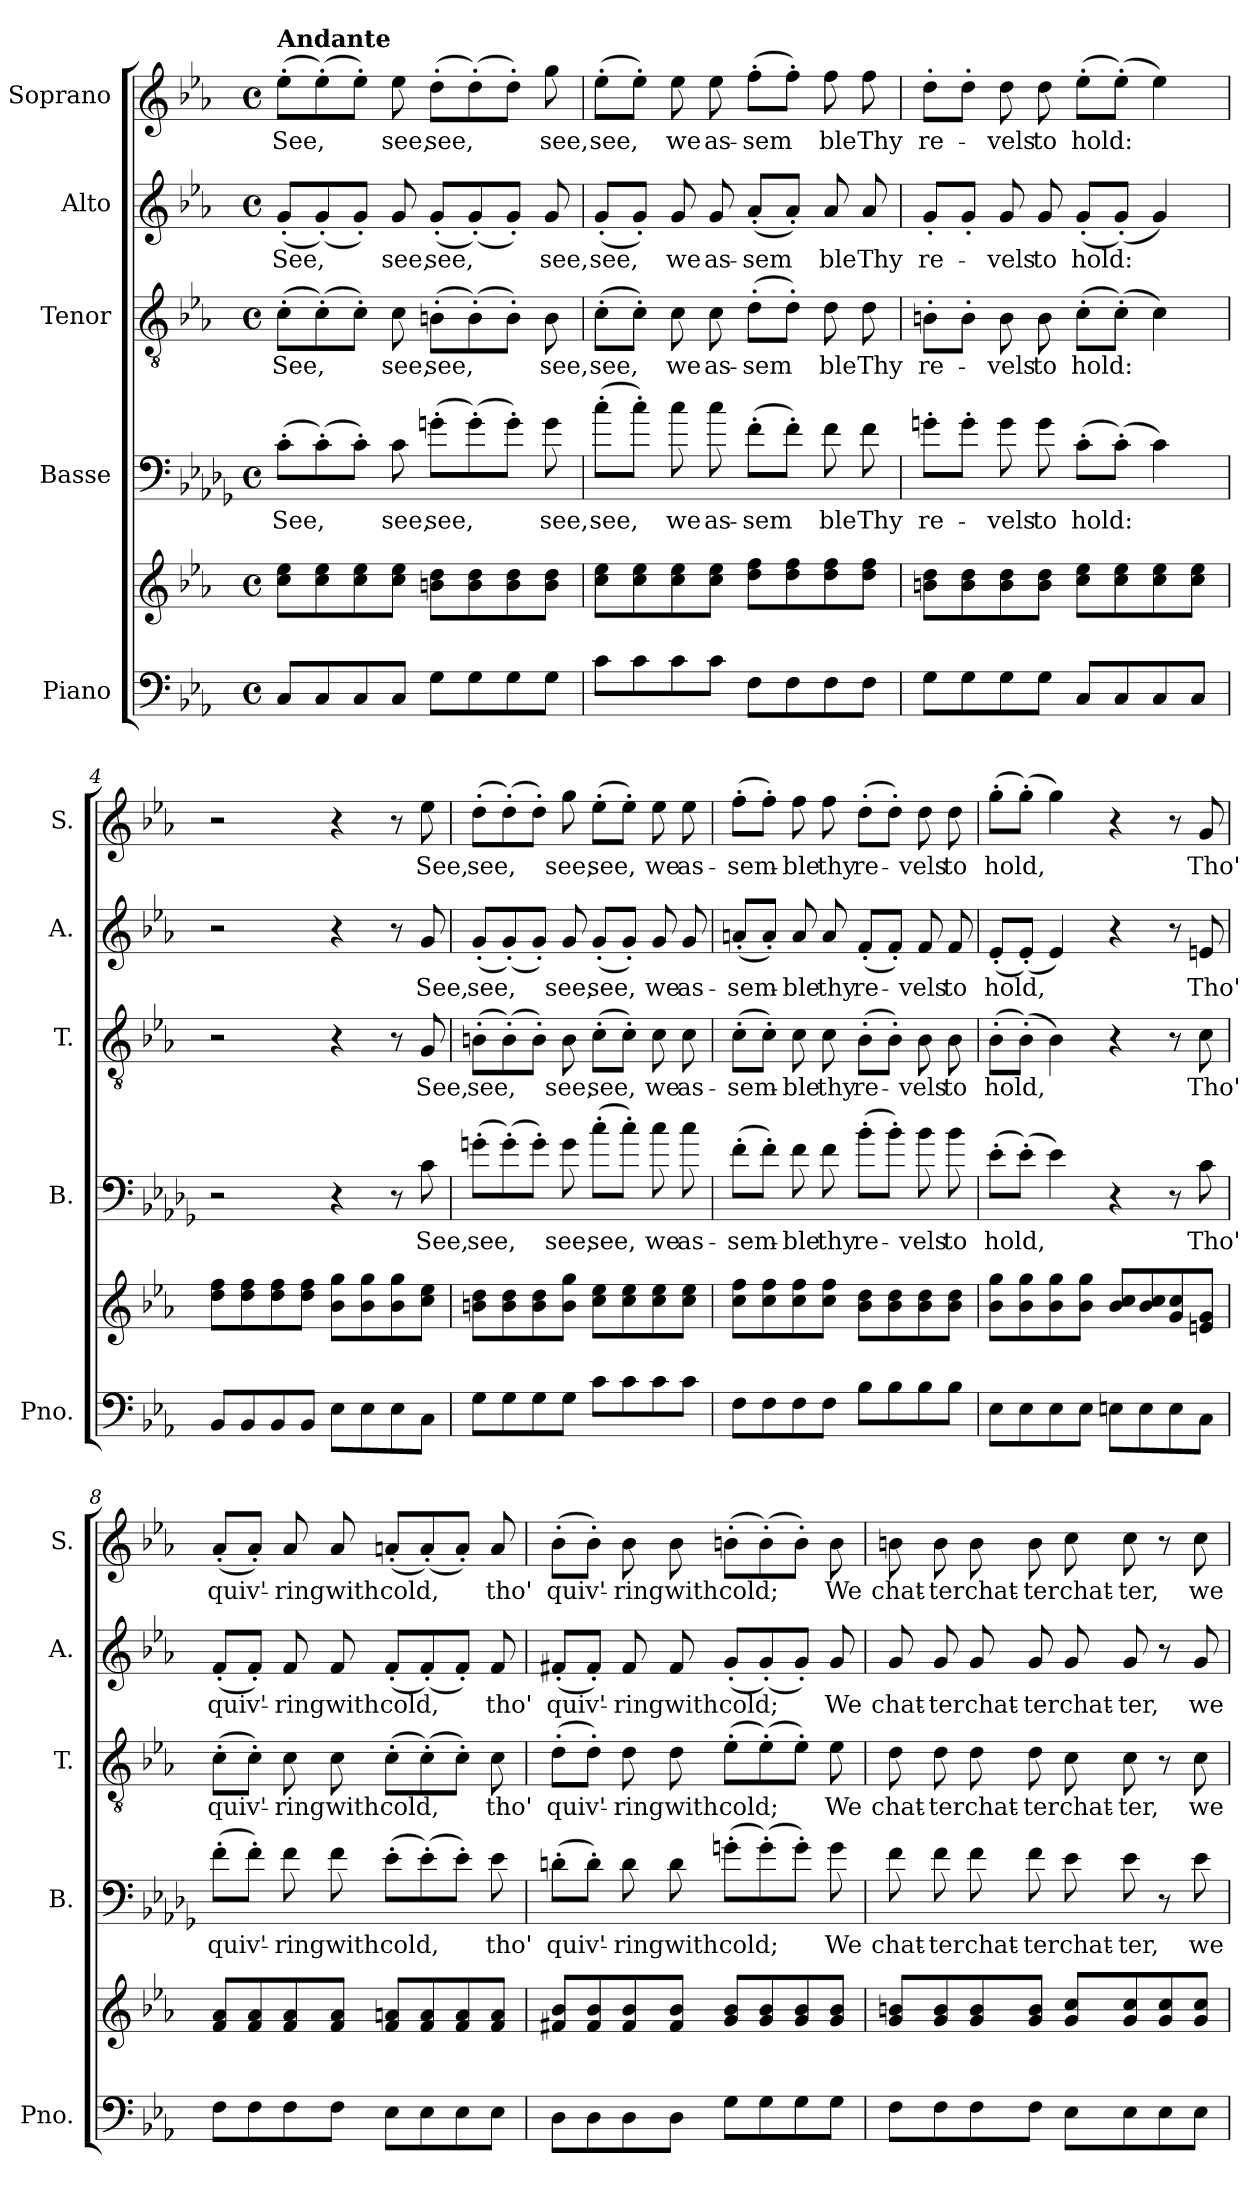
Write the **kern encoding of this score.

**kern	**kern	**kern	**text	**kern	**text	**kern	**text	**kern	**text
*part5	*part5	*part4	*part4	*part3	*part3	*part2	*part2	*part1	*part1
*staff6	*staff5	*staff4	*staff4	*staff3	*staff3	*staff2	*staff2	*staff1	*staff1
*I"Piano	*	*I"Basse	*	*I"Tenor	*	*I"Alto	*	*I"Soprano	*
*I'Pno.	*	*I'B.	*	*I'T.	*	*I'A.	*	*I'S.	*
*clefF4	*clefG2	*clefF4	*	*clefGv2	*	*clefG2	*	*clefG2	*
*	*	*ITrd8c14	*	*	*	*	*	*	*
*k[b-e-a-]	*k[b-e-a-]	*k[b-e-a-d-g-]	*	*k[b-e-a-]	*	*k[b-e-a-]	*	*k[b-e-a-]	*
*M4/4	*M4/4	*M4/4	*	*M4/4	*	*M4/4	*	*M4/4	*
*met(c)	*met(c)	*met(c)	*	*met(c)	*	*met(c)	*	*met(c)	*
*MM70	*MM70	*MM70	*	*MM70	*	*MM70	*	*MM70	*
=1	=1	=1	=1	=1	=1	=1	=1	=1	=1
!	!	!	!	!	!	!	!	!LO:TX:a:B:t=Andante	!
8C/L	8cc\ 8ee-\L	(8C'i\L	See,	(8c'\L	See,	(8g'/L	See,	(8ee-'\L	See,
8C/	8cc\ 8ee-\	(8C'i\)	.	(8c'\)	.	(8g'/)	.	(8ee-'\)	.
8C/	8cc\ 8ee-\	8C'i\J)	.	8c'\J)	.	8g'/J)	.	8ee-'\J)	.
8C/J	8cc\ 8ee-\J	8Ci\	see,	8c\	see,	8g/	see,	8ee-\	see,
8G\L	8bn\ 8dd\L	(8Gn'i\L	see,	(8Bn'\L	see,	(8g'/L	see,	(8dd'\L	see,
8G\	8b\ 8dd\	(8G'i\)	.	(8B'\)	.	(8g'/)	.	(8dd'\)	.
8G\	8b\ 8dd\	8G'i\J)	.	8B'\J)	.	8g'/J)	.	8dd'\J)	.
8G\J	8b\ 8dd\J	8Gi\	see,	8B\	see,	8g/	see,	8gg\	see,
=2	=2	=2	=2	=2	=2	=2	=2	=2	=2
8c\L	8cc\ 8ee-\L	(8c'i\L	see,	(8c'\L	see,	(8g'/L	see,	(8ee-'\L	see,
8c\	8cc\ 8ee-\	8c'i\J)	.	8c'\J)	.	8g'/J)	.	8ee-'\J)	.
8c\	8cc\ 8ee-\	8ci\	we	8c\	we	8g/	we	8ee-\	we
8c\J	8cc\ 8ee-\J	8ci\	as-	8c\	as-	8g/	as-	8ee-\	as-
8F\L	8dd\ 8ff\L	(8F'i\L	-sem	(8d'\L	-sem	(8a-'/L	-sem	(8ff'\L	-sem
8F\	8dd\ 8ff\	8F'i\J)	.	8d'\J)	.	8a-'/J)	.	8ff'\J)	.
8F\	8dd\ 8ff\	8Fi\	ble	8d\	ble	8a-/	ble	8ff\	ble
8F\J	8dd\ 8ff\J	8Fi\	Thy	8d\	Thy	8a-/	Thy	8ff\	Thy
=3	=3	=3	=3	=3	=3	=3	=3	=3	=3
8G\L	8bn\ 8dd\L	8Gn'i\L	re-	8Bn'\L	re-	8g'/L	re-	8dd'\L	re-
8G\	8b\ 8dd\	8G'i\J	.	8B'\J	.	8g'/J	.	8dd'\J	.
8G\	8b\ 8dd\	8Gi\	-vels	8B\	-vels	8g/	-vels	8dd\	-vels
8G\J	8b\ 8dd\J	8Gi\	to	8B\	to	8g/	to	8dd\	to
8C/L	8cc\ 8ee-\L	(8C'i\L	hold:	(8c'\L	hold:	(8g'/L	hold:	(8ee-'\L	hold:
8C/	8cc\ 8ee-\	(8C'i\J)	.	(8c'\J)	.	(8g'/J)	.	(8ee-'\J)	.
8C/	8cc\ 8ee-\	4Ci\)	.	4c\)	.	4g/)	.	4ee-\)	.
8C/J	8cc\ 8ee-\J	.	.	.	.	.	.	.	.
=4	=4	=4	=4	=4	=4	=4	=4	=4	=4
8BB-/L	8dd\ 8ff\L	2r	.	2r	.	2r	.	2r	.
8BB-/	8dd\ 8ff\	.	.	.	.	.	.	.	.
8BB-/	8dd\ 8ff\	.	.	.	.	.	.	.	.
8BB-/J	8dd\ 8ff\J	.	.	.	.	.	.	.	.
8E-\L	8b-\ 8gg\L	4r	.	4r	.	4r	.	4r	.
8E-\	8b-\ 8gg\	.	.	.	.	.	.	.	.
8E-\	8b-\ 8gg\	8r	.	8r	.	8r	.	8r	.
8C\J	8cc\ 8ee-\J	8Ci\	See,	8G/	See,	8g/	See,	8ee-\	See,
!!LO:LB:g=z
=5	=5	=5	=5	=5	=5	=5	=5	=5	=5
8G\L	8bn\ 8dd\L	(8Gn'i\L	see,	(8Bn'\L	see,	(8g'/L	see,	(8dd'\L	see,
8G\	8b\ 8dd\	(8G'i\)	.	(8B'\)	.	(8g'/)	.	(8dd'\)	.
8G\	8b\ 8dd\	8G'i\J)	.	8B'\J)	.	8g'/J)	.	8dd'\J)	.
8G\J	8b\ 8gg\J	8Gi\	see,	8B\	see,	8g/	see,	8gg\	see,
8c\L	8cc\ 8ee-\L	(8c'i\L	see,	(8c'\L	see,	(8g'/L	see,	(8ee-'\L	see,
8c\	8cc\ 8ee-\	8c'i\J)	.	8c'\J)	.	8g'/J)	.	8ee-'\J)	.
8c\	8cc\ 8ee-\	8ci\	we	8c\	we	8g/	we	8ee-\	we
8c\J	8cc\ 8ee-\J	8ci\	as-	8c\	as-	8g/	as-	8ee-\	as-
=6	=6	=6	=6	=6	=6	=6	=6	=6	=6
8F\L	8cc\ 8ff\L	(8F'i\L	-sem-	(8c'\L	-sem-	(8an'/L	-sem-	(8ff'\L	-sem-
8F\	8cc\ 8ff\	8F'i\J)	.	8c'\J)	.	8a'/J)	.	8ff'\J)	.
8F\	8cc\ 8ff\	8Fi\	-ble	8c\	-ble	8a/	-ble	8ff\	-ble
8F\J	8cc\ 8ff\J	8Fi\	thy	8c\	thy	8a/	thy	8ff\	thy
8B-\L	8b-\ 8dd\L	(8B-'i\L	re-	(8B-'\L	re-	(8f'/L	re-	(8dd'\L	re-
8B-\	8b-\ 8dd\	8B-'i\J)	.	8B-'\J)	.	8f'/J)	.	8dd'\J)	.
8B-\	8b-\ 8dd\	8B-i\	-vels	8B-\	-vels	8f/	-vels	8dd\	-vels
8B-\J	8b-\ 8dd\J	8B-i\	to	8B-\	to	8f/	to	8dd\	to
=7	=7	=7	=7	=7	=7	=7	=7	=7	=7
8E-\L	8b-\ 8gg\L	(8E-'i\L	hold,	(8B-'\L	hold,	(8e-'/L	hold,	(8gg'\L	hold,
8E-\	8b-\ 8gg\	(8E-'i\J)	.	(8B-'\J)	.	(8e-'/J)	.	(8gg'\J)	.
8E-\	8b-\ 8gg\	4E-i\)	.	4B-\)	.	4e-/)	.	4gg\)	.
8E-\J	8b-\ 8gg\J	.	.	.	.	.	.	.	.
8En\L	8b-/ 8cc/L	4r	.	4r	.	4r	.	4r	.
8E\	8b-/ 8cc/	.	.	.	.	.	.	.	.
8E\	8g/ 8cc/	8r	.	8r	.	8r	.	8r	.
8C\J	8en/ 8g/J	8Ci\	Tho'	8c\	Tho'	8en/	Tho'	8g/	Tho'
!!LO:PB:g=z
=8	=8	=8	=8	=8	=8	=8	=8	=8	=8
8F\L	8f/ 8a-/L	(>8F'i\L	quiv'-	(>8c'\L	quiv'-	(>8f'/L	quiv'-	(>8a-'/L	quiv'-
8F\	8f/ 8a-/	8F'i\J)	.	8c'\J)	.	8f'/J)	.	8a-'/J)	.
8F\	8f/ 8a-/	8Fi\	-ring	8c\	-ring	8f/	-ring	8a-/	-ring
8F\J	8f/ 8a-/J	8Fi\	with	8c\	with	8f/	with	8a-/	with
8E-\L	8f/ 8an/L	(>8E-'i\L	cold,	(>8c'\L	cold,	(>8f'/L	cold,	(>8an'/L	cold,
8E-\	8f/ 8a/	(>8E-'i\)	.	(>8c'\)	.	(>8f'/)	.	(>8a'/)	.
8E-\	8f/ 8a/	8E-'i\J)	.	8c'\J)	.	8f'/J)	.	8a'/J)	.
8E-\J	8f/ 8a/J	8E-i\	tho'	8c\	tho'	8f/	tho'	8a/	tho'
!!LO:PB:g=z
=9	=9	=9	=9	=9	=9	=9	=9	=9	=9
8D\L	8f#X/ 8b-/L	(8Dn'i\L	quiv'-	(8d'\L	quiv'-	(8f#X'/L	quiv'-	(8b-'\L	quiv'-
8D\	8f#/ 8b-/	8D'i\J)	.	8d'\J)	.	8f#'/J)	.	8b-'\J)	.
8D\	8f#/ 8b-/	8Di\	-ring	8d\	-ring	8f#/	-ring	8b-\	-ring
8D\J	8f#/ 8b-/J	8Di\	with	8d\	with	8f#/	with	8b-\	with
8G\L	8g/ 8b-/L	(8Gn'i\L	cold;	(8e-'\L	cold;	(8g'/L	cold;	(8bn'\L	cold;
8G\	8g/ 8b-/	(8G'i\)	.	(8e-'\)	.	(8g'/)	.	(8b'\)	.
8G\	8g/ 8b-/	8G'i\J)	.	8e-'\J)	.	8g'/J)	.	8b'\J)	.
8G\J	8g/ 8b-/J	8Gi\	We	8e-\	We	8g/	We	8b\	We
=10	=10	=10	=10	=10	=10	=10	=10	=10	=10
8F\L	8g/ 8bn/L	8Fi\	chat-	8d\	chat-	8g/	chat-	8bn\	chat-
8F\	8g/ 8b/	8Fi\	-ter	8d\	-ter	8g/	-ter	8b\	-ter
8F\	8g/ 8b/	8Fi\	chat-	8d\	chat-	8g/	chat-	8b\	chat-
8F\J	8g/ 8b/J	8Fi\	-ter	8d\	-ter	8g/	-ter	8b\	-ter
8E-\L	8g/ 8cc/L	8E-i\	chat-	8c\	chat-	8g/	chat-	8cc\	chat-
8E-\	8g/ 8cc/	8E-i\	-ter,	8c\	-ter,	8g/	-ter,	8cc\	-ter,
8E-\	8g/ 8cc/	8r	.	8r	.	8r	.	8r	.
8E-\J	8g/ 8cc/J	8E-i\	we	8c\	we	8g/	we	8cc\	we
=	=	=	=	=	=	=	=	=	=
*-	*-	*-	*-	*-	*-	*-	*-	*-	*-
